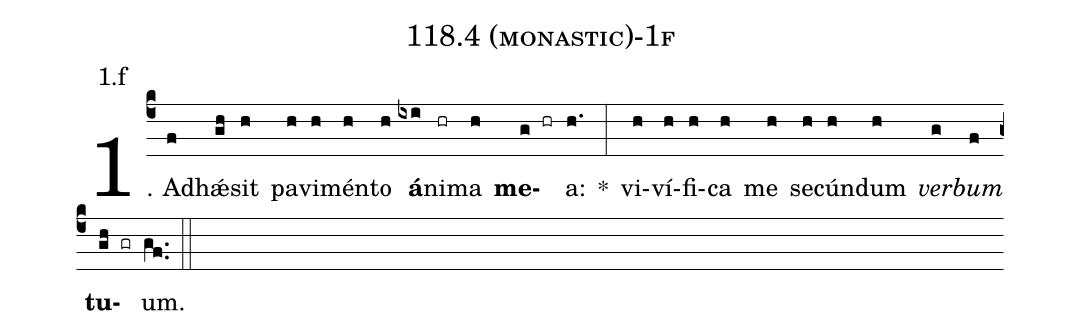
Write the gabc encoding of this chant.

name: 118.4 (monastic)-1f;
annotation: 1.f;
%%
(c4)1. Ad(f)hǽ(gh)sit(h) pa(h)vi(h)mén(h)to(h) <b>á</b>(ixi)ni(hr)ma(h) <b>me</b>(g hr)a:(h.) *(:) vi(h)ví(h)fi(h)ca(h) me(h) se(h)cún(h)dum(h) <i>ver</i>(g)<i>bum</i>(f) <b>tu</b>(gh gr)um.(gf..) (::)
